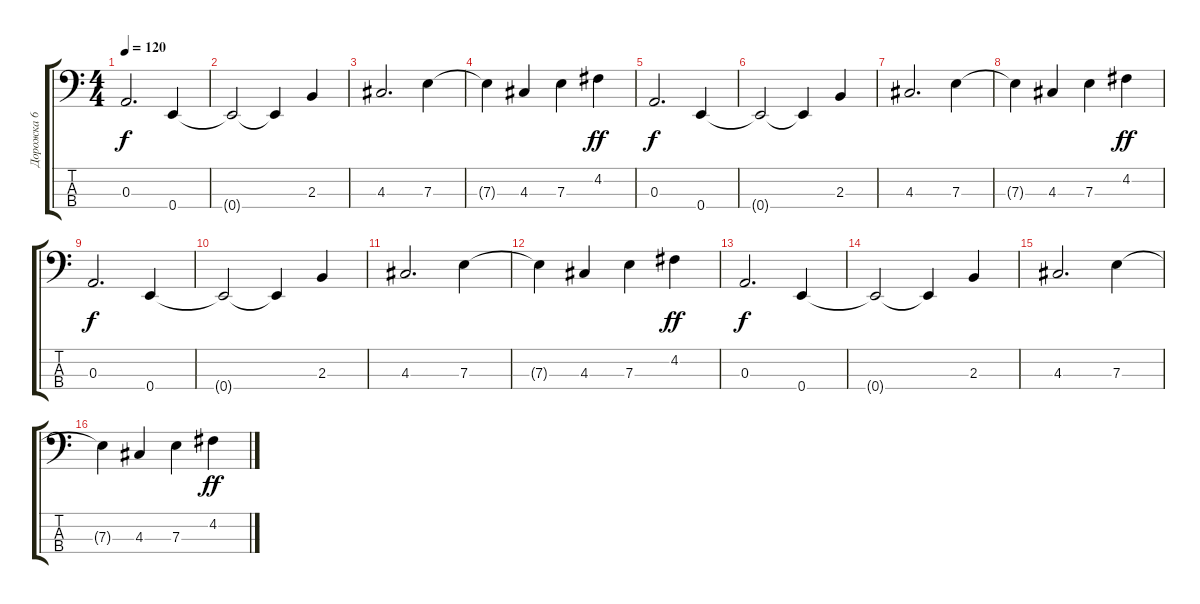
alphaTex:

\track ("Дорожка 6" "Дорожка 6") {instrument synthbass2}
\staff {score tabs}
\tuning (G2 D2 A1 E1) {hide}
\ts (4 4)
\tempo 120
\clef f4
\ks c
0.3.2{d dy f} 0.4.4 |
0.4{t}.2 0.4{t}.4 2.3.4 |
4.3.2{d} 7.3.4 |
7.3{t}.4 4.3.4 7.3.4 4.2.4{dy ff} |
0.3.2{d dy f} 0.4.4 |
0.4{t}.2 0.4{t}.4 2.3.4 |
4.3.2{d} 7.3.4 |
7.3{t}.4 4.3.4 7.3.4 4.2.4{dy ff} |
0.3.2{d dy f} 0.4.4 |
0.4{t}.2 0.4{t}.4 2.3.4 |
4.3.2{d} 7.3.4 |
7.3{t}.4 4.3.4 7.3.4 4.2.4{dy ff} |
0.3.2{d dy f} 0.4.4 |
0.4{t}.2 0.4{t}.4 2.3.4 |
4.3.2{d} 7.3.4 |
7.3{t}.4 4.3.4 7.3.4 4.2.4{dy ff}
